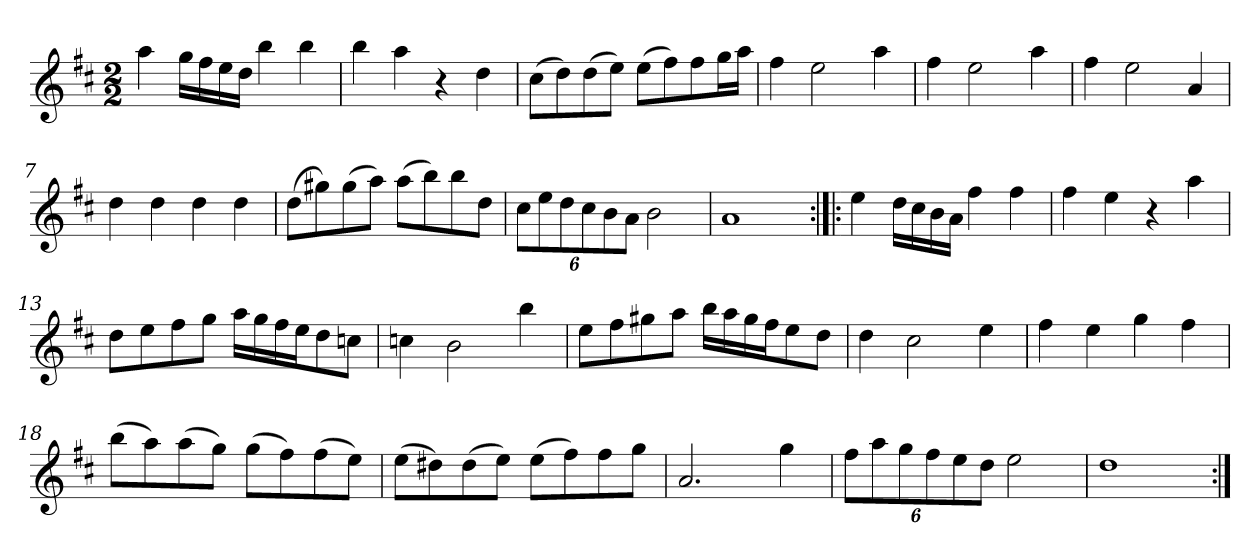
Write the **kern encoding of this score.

**kern
*part1
*staff1
*clefG2
*k[f#c#]
*D:
*M2/2
*MM120
=1
4aa
16gg\LL
16ff#\
16ee\
16dd\JJ
4bb
4bb
=2
4bb
4aa
4r
4dd
=3
(8cc#\L
8dd\)
(8dd\
8ee\J)
(8ee\L
8ff#\)
8ff#\
16gg\L
16aa\JJ
=4
4ff#
2ee
4aa
=5
4ff#
2ee
4aa
=6
4ff#
2ee
4a
=7
4dd
4dd
4dd
4dd
=8
(8dd\L
8gg#X\)
(8gg#\
8aa\J)
(8aa\L
8bb\)
8bb\
8dd\J
=9
12cc#\L
12ee\
12dd\
12cc#\
12b\
12a\J
2b
=10
1a
=11:|!|:
4ee
16dd\LL
16cc#\
16b\
16a\JJ
4ff#
4ff#
=12
4ff#
4ee
4r
4aa
=13
8dd\L
8ee\
8ff#\
8gg\J
16aa\LL
16gg\
16ff#\
16ee\J
8dd\
8ccn\J
=14
4ccn
2b
4bb
=15
8ee\L
8ff#\
8gg#X\
8aa\J
16bb\LL
16aa\
16gg#\
16ff#\J
8ee\
8dd\J
=16
4dd
2cc#
4ee
=17
4ff#
4ee
4gg
4ff#
=18
(8bb\L
8aa\)
(8aa\
8gg\J)
(8gg\L
8ff#\)
(8ff#\
8ee\J)
=19
(8ee\L
8dd#X\)
(8dd#\
8ee\J)
(8ee\L
8ff#\)
8ff#\
8gg\J
=20
2.a
4gg
=21
12ff#\L
12aa\
12gg\
12ff#\
12ee\
12dd\J
2ee
=22
1dd
=:|!
*-
